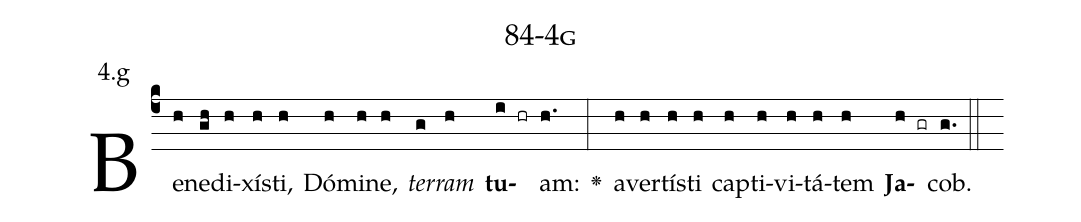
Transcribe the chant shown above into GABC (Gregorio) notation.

name: 84-4g;
annotation: 4.g;
%%
(c4)Be(h)ne(gh)di(h)xís(h)ti,(h) Dó(h)mi(h)ne,(h) <i>ter</i>(g)<i>ram</i>(h) <b>tu</b>(i hr)am:(h.) <v>\greheightstar</v>(:) a(h)ver(h)tís(h)ti(h) cap(h)ti(h)vi(h)tá(h)tem(h) <b>Ja</b>(h gr)cob.(g.) (::)


%E(h) u(h) o(h) u(h) a(h) e.(g.) (::)
